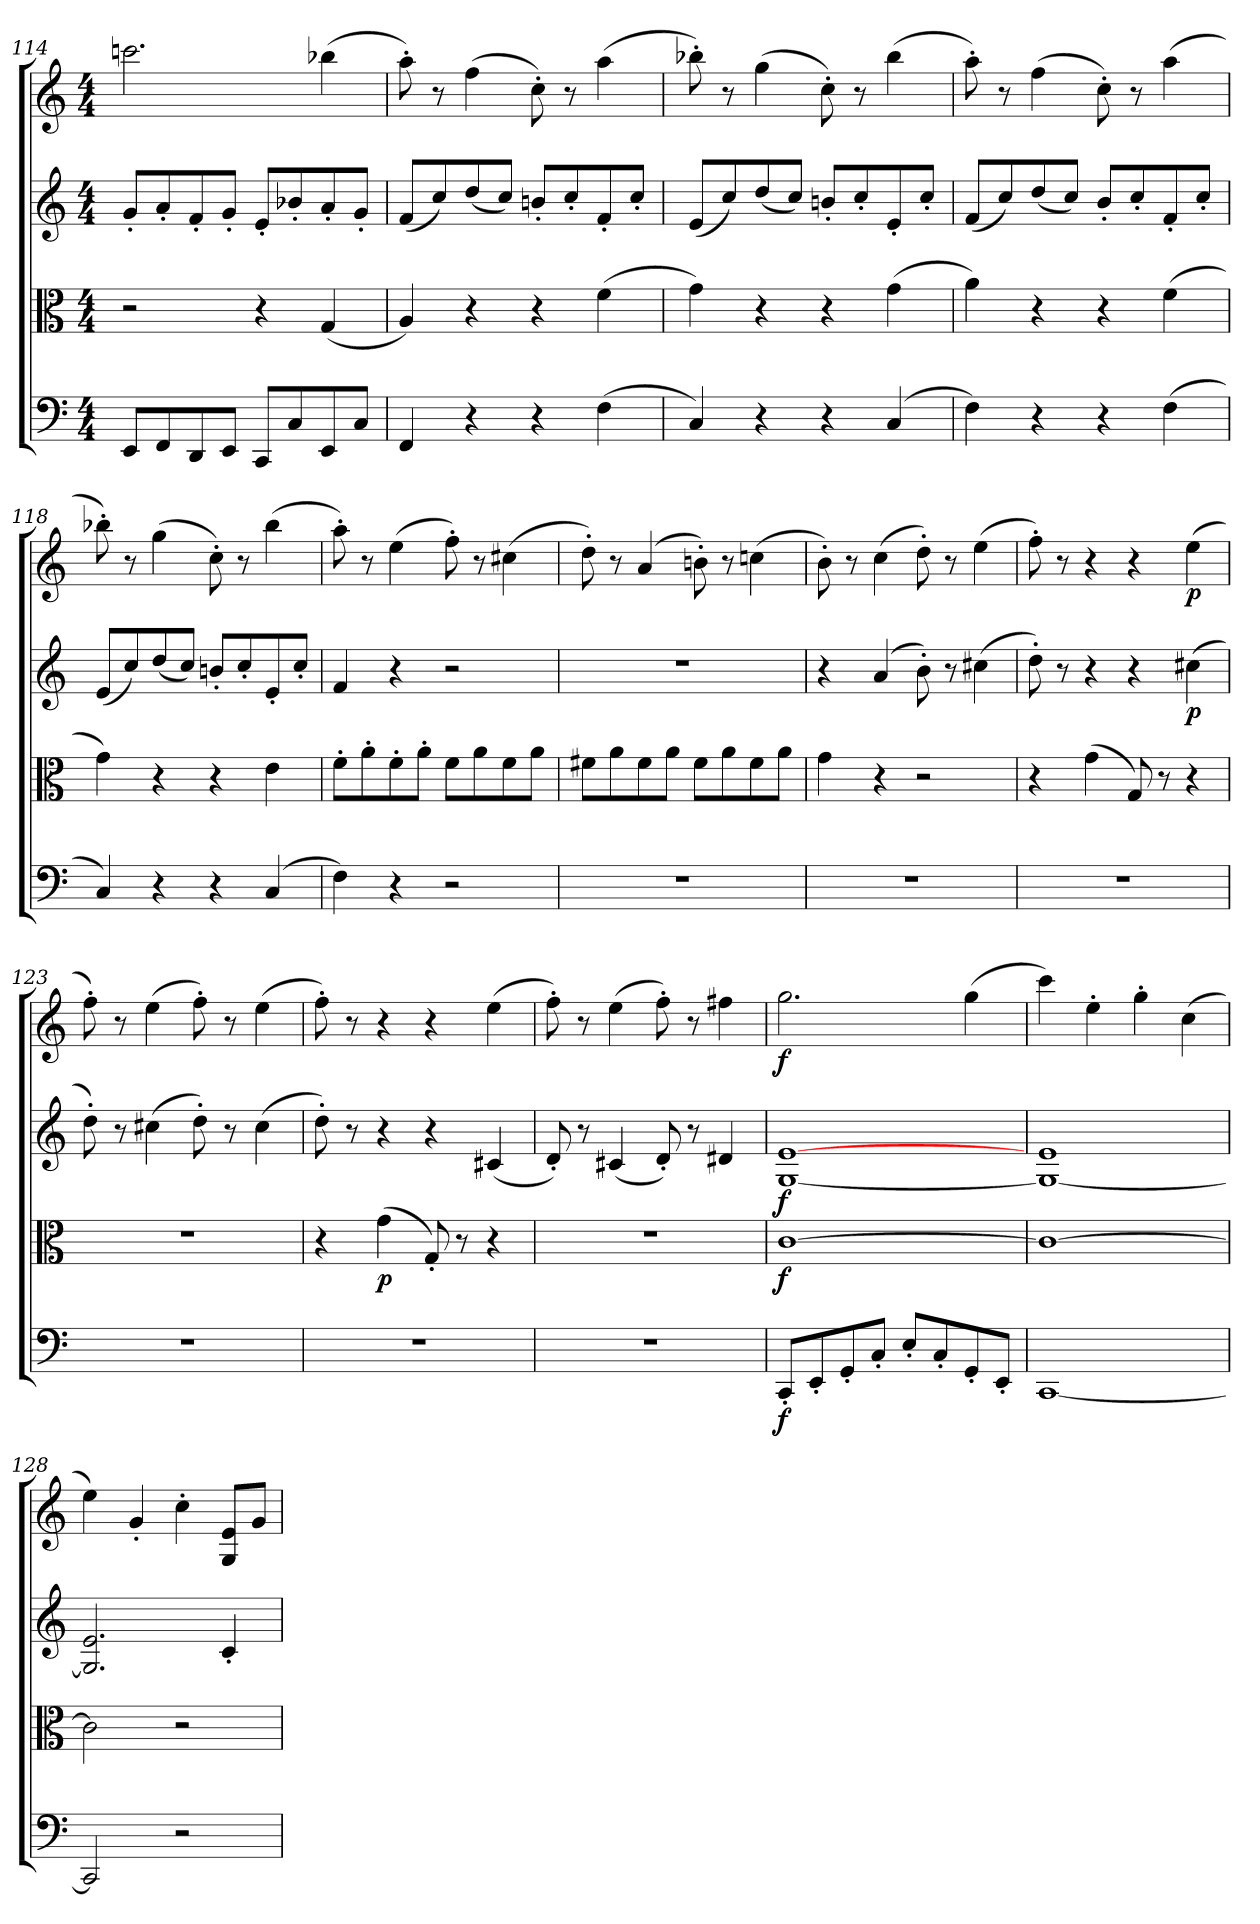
**kern	**dynam	**kern	**dynam	**kern	**dynam	**kern	**dynam
*part4	*part4	*part3	*part3	*part2	*part2	*part1	*part1
*staff4	*staff4	*staff3	*staff3	*staff2	*staff2	*staff1	*staff1
*clefF4	*	*clefC3	*	*clefG2	*	*clefG2	*
*k[]	*	*k[]	*	*k[]	*	*k[]	*
*C:	*	*C:	*	*C:	*	*C:	*
*M4/4	*	*M4/4	*	*M4/4	*	*M4/4	*
=114	=114	=114	=114	=114	=114	=114	=114
8EE/L	.	2r	.	8g'/L	.	2.cccn\	.
8FF/	.	.	.	8a'/	.	.	.
8DD/	.	.	.	8f'/	.	.	.
8EE/J	.	.	.	8g'/J	.	.	.
8CC/L	.	4r	.	8e'/L	.	.	.
8C/	.	.	.	8b-X'/	.	.	.
8EE/	.	(4G/	.	8a'/	.	(4bb-X\	.
8C/J	.	.	.	8g'/J	.	.	.
=115	=115	=115	=115	=115	=115	=115	=115
4FF/	.	4A/)	.	(8f/L	.	8aa'\)	.
.	.	.	.	8cc/)	.	8r	.
4r	.	4r	.	(8dd/	.	(4ff\	.
.	.	.	.	8cc/J)	.	.	.
4r	.	4r	.	8bn'/L	.	8cc'\)	.
.	.	.	.	8cc'/	.	8r	.
(4F\	.	(4f\	.	8f'/	.	(4aa\	.
.	.	.	.	8cc'/J	.	.	.
=116	=116	=116	=116	=116	=116	=116	=116
4C/)	.	4g\)	.	(8e/L	.	8bb-X'\)	.
.	.	.	.	8cc/)	.	8r	.
4r	.	4r	.	(8dd/	.	(4gg\	.
.	.	.	.	8cc/J)	.	.	.
4r	.	4r	.	8bn'/L	.	8cc'\)	.
.	.	.	.	8cc'/	.	8r	.
(4C/	.	(4g\	.	8e'/	.	(4bb-\	.
.	.	.	.	8cc'/J	.	.	.
=117	=117	=117	=117	=117	=117	=117	=117
4F\)	.	4a\)	.	(8f/L	.	8aa'\)	.
.	.	.	.	8cc/)	.	8r	.
4r	.	4r	.	(8dd/	.	(4ff\	.
.	.	.	.	8cc/J)	.	.	.
4r	.	4r	.	8b'/L	.	8cc'\)	.
.	.	.	.	8cc'/	.	8r	.
(4F\	.	(4f\	.	8f'/	.	(4aa\	.
.	.	.	.	8cc'/J	.	.	.
=118	=118	=118	=118	=118	=118	=118	=118
4C/)	.	4g\)	.	(8e/L	.	8bb-X'\)	.
.	.	.	.	8cc/)	.	8r	.
4r	.	4r	.	(8dd/	.	(4gg\	.
.	.	.	.	8cc/J)	.	.	.
4r	.	4r	.	8bn'/L	.	8cc'\)	.
.	.	.	.	8cc'/	.	8r	.
(4C/	.	4e\	.	8e'/	.	(4bb-\	.
.	.	.	.	8cc'/J	.	.	.
=119	=119	=119	=119	=119	=119	=119	=119
4F\)	.	8f'\L	.	4f/	.	8aa'\)	.
.	.	8a'\	.	.	.	8r	.
4r	.	8f'\	.	4r	.	(4ee\	.
.	.	8a'\J	.	.	.	.	.
2r	.	8f\L	.	2r	.	8ff'\)	.
.	.	8a\	.	.	.	8r	.
.	.	8f\	.	.	.	(4cc#X\	.
.	.	8a\J	.	.	.	.	.
=120	=120	=120	=120	=120	=120	=120	=120
1r	.	8f#X\L	.	1r	.	8dd'\)	.
.	.	8a\	.	.	.	8r	.
.	.	8f#\	.	.	.	(4a/	.
.	.	8a\J	.	.	.	.	.
.	.	8f#\L	.	.	.	8bn'\)	.
.	.	8a\	.	.	.	8r	.
.	.	8f#\	.	.	.	(4ccn\	.
.	.	8a\J	.	.	.	.	.
=121	=121	=121	=121	=121	=121	=121	=121
1r	.	4g\	.	4r	.	8b'\)	.
.	.	.	.	.	.	8r	.
.	.	4r	.	(4a/	.	(4cc\	.
.	.	2r	.	8b'\)	.	8dd'\)	.
.	.	.	.	8r	.	8r	.
.	.	.	.	(4cc#X\	.	(4ee\	.
=122	=122	=122	=122	=122	=122	=122	=122
1r	.	4r	.	8dd'\)	.	8ff'\)	.
.	.	.	.	8r	.	8r	.
.	.	(4g\	.	4r	.	4r	.
.	.	8G/)	.	4r	.	4r	.
.	.	8r	.	.	.	.	.
.	.	4r	.	(4cc#X\	p	(4ee\	p
=123	=123	=123	=123	=123	=123	=123	=123
1r	.	1r	.	8dd'\)	.	8ff'\)	.
.	.	.	.	8r	.	8r	.
.	.	.	.	(4cc#X\	.	(4ee\	.
.	.	.	.	8dd'\)	.	8ff'\)	.
.	.	.	.	8r	.	8r	.
.	.	.	.	(4cc#\	.	(4ee\	.
=124	=124	=124	=124	=124	=124	=124	=124
1r	.	4r	.	8dd'\)	.	8ff'\)	.
.	.	.	.	8r	.	8r	.
.	.	(4g\	p	4r	.	4r	.
.	.	8G'/)	.	4r	.	4r	.
.	.	8r	.	.	.	.	.
.	.	4r	.	(4c#X/	.	(4ee\	.
=125	=125	=125	=125	=125	=125	=125	=125
1r	.	1r	.	8d'/)	.	8ff'\)	.
.	.	.	.	8r	.	8r	.
.	.	.	.	(4c#X/	.	(4ee\	.
.	.	.	.	8d'/)	.	8ff'\)	.
.	.	.	.	8r	.	8r	.
.	.	.	.	4d#X/	.	4ff#X\	.
=126	=126	=126	=126	=126	=126	=126	=126
8CC'/L	f	[1c\	f	[1G/ [1e/	f	2.gg\	f
8EE'/	.	.	.	.	.	.	.
8GG'/	.	.	.	.	.	.	.
8C'/J	.	.	.	.	.	.	.
8E'/L	.	.	.	.	.	.	.
8C'/	.	.	.	.	.	.	.
8GG'/	.	.	.	.	.	(4gg\	.
8EE'/J	.	.	.	.	.	.	.
=127	=127	=127	=127	=127	=127	=127	=127
[1CC/	.	1c\_	.	1G_/ 1e/	.	4ccc\)	.
.	.	.	.	.	.	4ee'\	.
.	.	.	.	.	.	4gg'\	.
.	.	.	.	.	.	(4cc\	.
=128	=128	=128	=128	=128	=128	=128	=128
2CC/]	.	2c\]	.	2.G]/ 2.e/	.	4ee\)	.
.	.	.	.	.	.	4g'/	.
2r	.	2r	.	.	.	4cc'\	.
.	.	.	.	4c'/	.	8G/ 8e/L	.
.	.	.	.	.	.	8g/J	.
=	=	=	=	=	=	=	=
*-	*-	*-	*-	*-	*-	*-	*-
